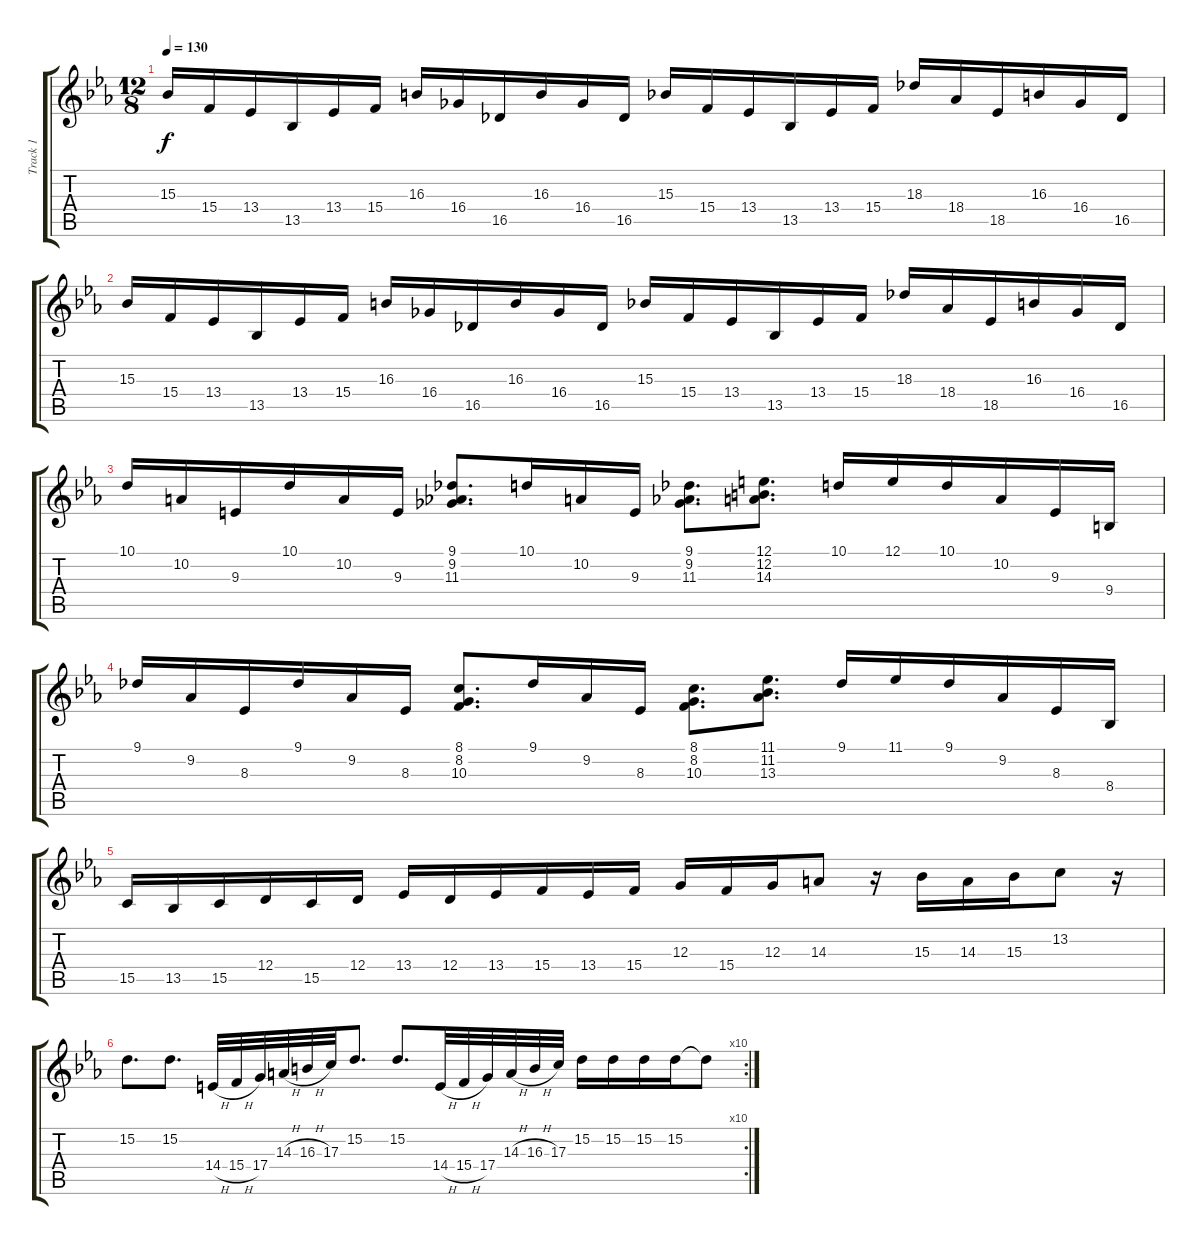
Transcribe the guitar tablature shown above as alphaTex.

\track ("Track 1" "Track 1") {instrument electricgrandpiano}
\staff {score tabs}
\tuning (E4 B3 G3 D3 A2 E2) {hide}
\ts (12 8)
\tempo 130
\clef g2
\ks eb
15.3.16{dy f} 15.4.16 13.4.16 13.5.16 13.4.16 15.4.16 16.3.16 16.4.16 16.5.16 16.3.16 16.4.16 16.5.16 15.3.16 15.4.16 13.4.16 13.5.16 13.4.16 15.4.16 18.3.16 18.4.16 18.5.16 16.3.16 16.4.16 16.5.16 |
15.3.16 15.4.16 13.4.16 13.5.16 13.4.16 15.4.16 16.3.16 16.4.16 16.5.16 16.3.16 16.4.16 16.5.16 15.3.16 15.4.16 13.4.16 13.5.16 13.4.16 15.4.16 18.3.16 18.4.16 18.5.16 16.3.16 16.4.16 16.5.16 |
10.1.16 10.2.16 9.3.16 10.1.16 10.2.16 9.3.16 (9.1 9.2 11.3).8{d} 10.1.16 10.2.16 9.3.16 (9.1 9.2 11.3).8{d} (12.1 12.2 14.3).8{d} 10.1.16 12.1.16 10.1.16 10.2.16 9.3.16 9.4.16 |
9.1.16 9.2.16 8.3.16 9.1.16 9.2.16 8.3.16 (8.1 8.2 10.3).8{d} 9.1.16 9.2.16 8.3.16 (8.1 8.2 10.3).8{d} (11.1 11.2 13.3).8{d} 9.1.16 11.1.16 9.1.16 9.2.16 8.3.16 8.4.16 |
15.5.16{volume 16 balance 8} 13.5.16 15.5.16 12.4.16 15.5.16 12.4.16 13.4.16 12.4.16 13.4.16 15.4.16 13.4.16 15.4.16 12.3.16 15.4.16 12.3.16 14.3.8 r.16 15.3.16 14.3.16 15.3.16 13.2.8 r.16 |
\rc 10
15.2.8{d} 15.2.8{d} 14.4{h}.32 15.4{h}.32 17.4.32 14.3{h}.32 16.3{h}.32 17.3.32 15.2.8{d} 15.2.8{d} 14.4{h}.32 15.4{h}.32 17.4.32 14.3{h}.32 16.3{h}.32 17.3.32 15.2.16 15.2.16 15.2.16 15.2.16 15.2{t}.8
